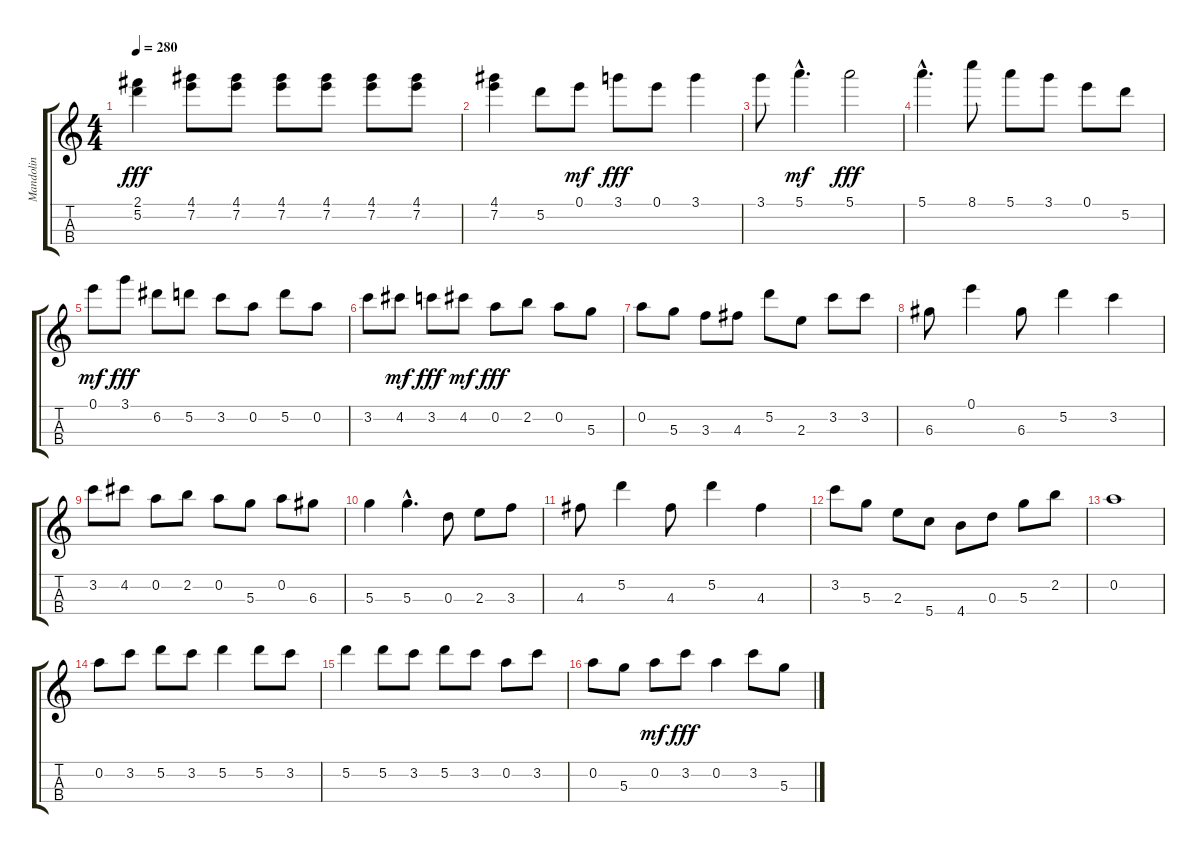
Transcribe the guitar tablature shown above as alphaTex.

\track ("Mandolin" "Mandolin") {instrument acousticguitarsteel}
\staff {score tabs}
\tuning (E5 A4 D4 G3) {hide}
\ts (4 4)
\tempo 280
\clef g2
\ks c
(2.1 5.2).4{dy fff} (4.1 7.2).8 (4.1 7.2).8 (4.1 7.2).8 (4.1 7.2).8 (4.1 7.2).8 (4.1 7.2).8 |
(4.1 7.2).4 5.2.8 0.1.8{dy mf} 3.1.8{dy fff} 0.1.8 3.1.4 |
3.1.8 5.1{hac}.4{d dy mf} 5.1.2{dy fff} |
5.1{hac}.4{d} 8.1.8 5.1.8 3.1.8 0.1.8 5.2.8 |
0.1.8{dy mf} 3.1.8{dy fff} 6.2.8 5.2.8 3.2.8 0.2.8 5.2.8 0.2.8 |
3.2.8 4.2.8{dy mf} 3.2.8{dy fff} 4.2.8{dy mf} 0.2.8{dy fff} 2.2.8 0.2.8 5.3.8 |
0.2.8 5.3.8 3.3.8 4.3.8 5.2.8 2.3.8 3.2.8 3.2.8 |
6.3.8 0.1.4 6.3.8 5.2.4 3.2.4 |
3.2.8 4.2.8 0.2.8 2.2.8 0.2.8 5.3.8 0.2.8 6.3.8 |
5.3.4 5.3{hac}.4{d} 0.3.8 2.3.8 3.3.8 |
4.3.8 5.2.4 4.3.8 5.2.4 4.3.4 |
3.2.8 5.3.8 2.3.8 5.4.8 4.4.8 0.3.8 5.3.8 2.2.8 |
0.2.1 |
0.2.8 3.2.8 5.2.8 3.2.8 5.2.4 5.2.8 3.2.8 |
5.2.4 5.2.8 3.2.8 5.2.8 3.2.8 0.2.8 3.2.8 |
0.2.8 5.3.8 0.2.8{dy mf} 3.2.8{dy fff} 0.2.4 3.2.8 5.3.8
